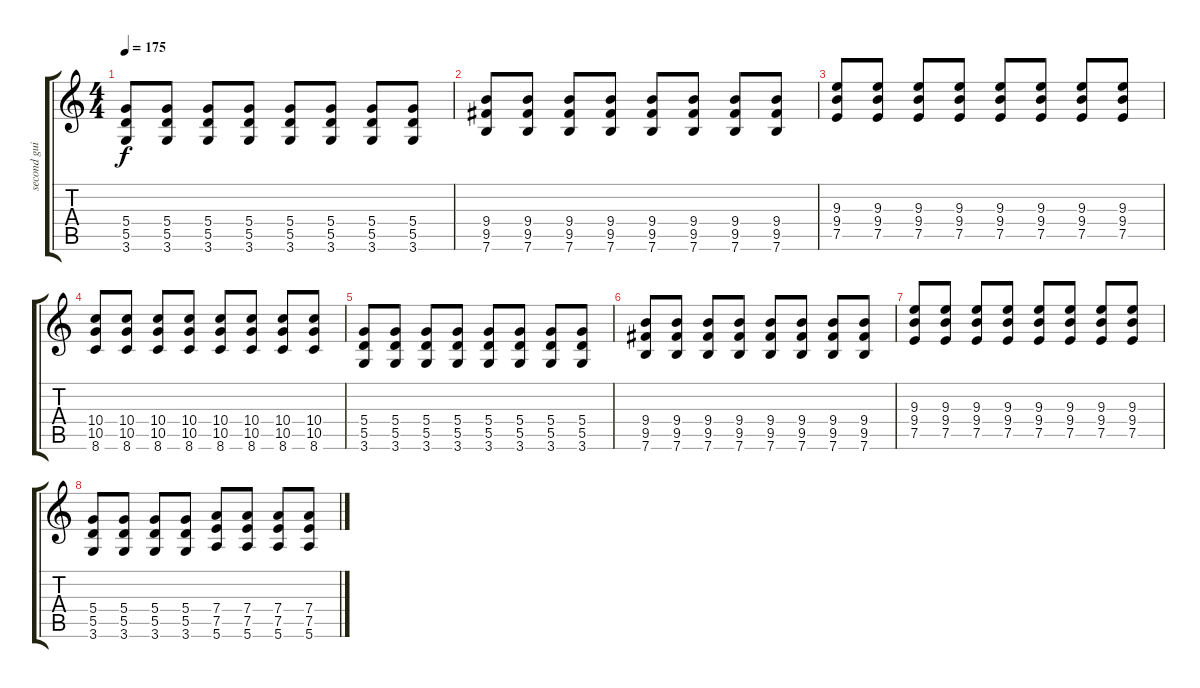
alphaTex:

\track ("second guitar" "second gui") {instrument distortionguitar}
\staff {score tabs}
\tuning (E4 B3 G3 D3 A2 E2) {hide}
\ts (4 4)
\tempo 175
\clef g2
\ks c
(5.4 5.5 3.6).8{dy f} (5.4 5.5 3.6).8 (5.4 5.5 3.6).8 (5.4 5.5 3.6).8 (5.4 5.5 3.6).8 (5.4 5.5 3.6).8 (5.4 5.5 3.6).8 (5.4 5.5 3.6).8 |
(9.4 9.5 7.6).8 (9.4 9.5 7.6).8 (9.4 9.5 7.6).8 (9.4 9.5 7.6).8 (9.4 9.5 7.6).8 (9.4 9.5 7.6).8 (9.4 9.5 7.6).8 (9.4 9.5 7.6).8 |
(9.3 9.4 7.5).8 (9.3 9.4 7.5).8 (9.3 9.4 7.5).8 (9.3 9.4 7.5).8 (9.3 9.4 7.5).8 (9.3 9.4 7.5).8 (9.3 9.4 7.5).8 (9.3 9.4 7.5).8 |
(10.4 10.5 8.6).8 (10.4 10.5 8.6).8 (10.4 10.5 8.6).8 (10.4 10.5 8.6).8 (10.4 10.5 8.6).8 (10.4 10.5 8.6).8 (10.4 10.5 8.6).8 (10.4 10.5 8.6).8 |
(5.4 5.5 3.6).8 (5.4 5.5 3.6).8 (5.4 5.5 3.6).8 (5.4 5.5 3.6).8 (5.4 5.5 3.6).8 (5.4 5.5 3.6).8 (5.4 5.5 3.6).8 (5.4 5.5 3.6).8 |
(9.4 9.5 7.6).8 (9.4 9.5 7.6).8 (9.4 9.5 7.6).8 (9.4 9.5 7.6).8 (9.4 9.5 7.6).8 (9.4 9.5 7.6).8 (9.4 9.5 7.6).8 (9.4 9.5 7.6).8 |
(9.3 9.4 7.5).8 (9.3 9.4 7.5).8 (9.3 9.4 7.5).8 (9.3 9.4 7.5).8 (9.3 9.4 7.5).8 (9.3 9.4 7.5).8 (9.3 9.4 7.5).8 (9.3 9.4 7.5).8 |
(5.4 5.5 3.6).8 (5.4 5.5 3.6).8 (5.4 5.5 3.6).8 (5.4 5.5 3.6).8 (7.4 7.5 5.6).8 (7.4 7.5 5.6).8 (7.4 7.5 5.6).8 (7.4 7.5 5.6).8
